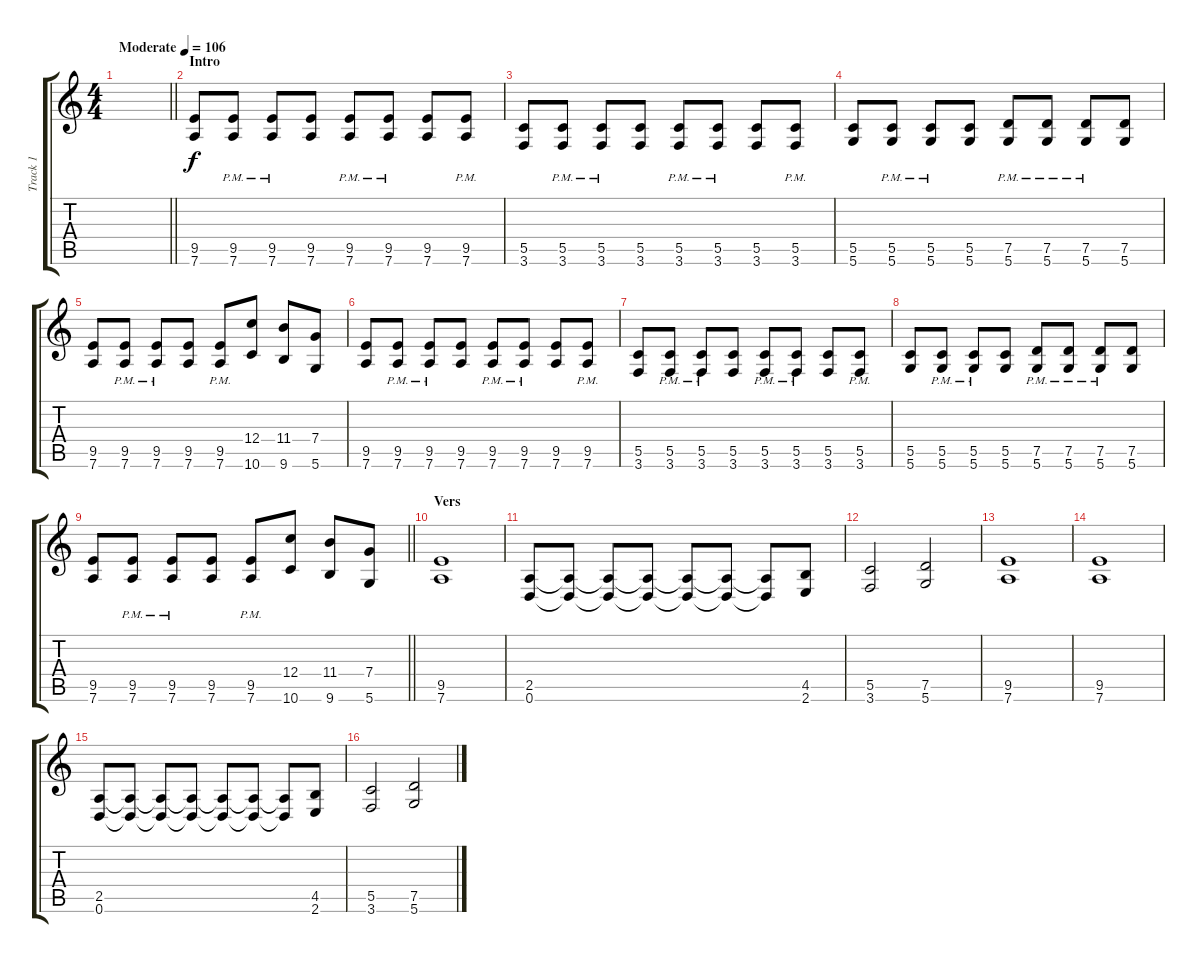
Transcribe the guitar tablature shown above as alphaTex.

\track ("Track 1" "Track 1") {instrument distortionguitar}
\staff {score tabs}
\tuning (D4 A3 F3 C3 G2 D2) {hide}
\ts (4 4)
\tempo (106 "Moderate")
\clef g2
\barLineRight lightlight
\ks c
|
\section ("" "Intro")
(9.5 7.6).8 (9.5{pm} 7.6{pm}).8 (9.5{pm} 7.6{pm}).8 (9.5 7.6).8 (9.5{pm} 7.6{pm}).8 (9.5{pm} 7.6{pm}).8 (9.5 7.6).8 (9.5{pm} 7.6{pm}).8 |
(5.5 3.6).8 (5.5{pm} 3.6{pm}).8 (5.5{pm} 3.6{pm}).8 (5.5 3.6).8 (5.5{pm} 3.6{pm}).8 (5.5{pm} 3.6{pm}).8 (5.5 3.6).8 (5.5{pm} 3.6{pm}).8 |
(5.5 5.6).8 (5.5{pm} 5.6{pm}).8 (5.5{pm} 5.6{pm}).8 (5.5 5.6).8 (7.5{pm} 5.6{pm}).8 (7.5{pm} 5.6{pm}).8 (7.5{pm} 5.6{pm}).8 (7.5 5.6).8 |
(9.5 7.6).8 (9.5{pm} 7.6{pm}).8 (9.5{pm} 7.6{pm}).8 (9.5 7.6).8 (9.5{pm} 7.6{pm}).8 (12.4 10.6).8 (11.4 9.6).8 (7.4 5.6).8 |
(9.5 7.6).8 (9.5{pm} 7.6{pm}).8 (9.5{pm} 7.6{pm}).8 (9.5 7.6).8 (9.5{pm} 7.6{pm}).8 (9.5{pm} 7.6{pm}).8 (9.5 7.6).8 (9.5{pm} 7.6{pm}).8 |
(5.5 3.6).8 (5.5{pm} 3.6{pm}).8 (5.5{pm} 3.6{pm}).8 (5.5 3.6).8 (5.5{pm} 3.6{pm}).8 (5.5{pm} 3.6{pm}).8 (5.5 3.6).8 (5.5{pm} 3.6{pm}).8 |
(5.5 5.6).8 (5.5{pm} 5.6{pm}).8 (5.5{pm} 5.6{pm}).8 (5.5 5.6).8 (7.5{pm} 5.6{pm}).8 (7.5{pm} 5.6{pm}).8 (7.5{pm} 5.6{pm}).8 (7.5 5.6).8 |
\barLineRight lightlight
(9.5 7.6).8 (9.5{pm} 7.6{pm}).8 (9.5{pm} 7.6{pm}).8 (9.5 7.6).8 (9.5{pm} 7.6{pm}).8 (12.4 10.6).8 (11.4 9.6).8 (7.4 5.6).8 |
\section ("" "Vers")
(9.5 7.6).1 |
(2.5 0.6).8 (2.5{t} 0.6{t}).8 (2.5{t} 0.6{t}).8 (2.5{t} 0.6{t}).8 (2.5{t} 0.6{t}).8 (2.5{t} 0.6{t}).8 (2.5{t} 0.6{t}).8 (4.5 2.6).8 |
(5.5 3.6).2 (7.5 5.6).2 |
(9.5 7.6).1 |
(9.5 7.6).1 |
(2.5 0.6).8 (2.5{t} 0.6{t}).8 (2.5{t} 0.6{t}).8 (2.5{t} 0.6{t}).8 (2.5{t} 0.6{t}).8 (2.5{t} 0.6{t}).8 (2.5{t} 0.6{t}).8 (4.5 2.6).8 |
(5.5 3.6).2 (7.5 5.6).2
